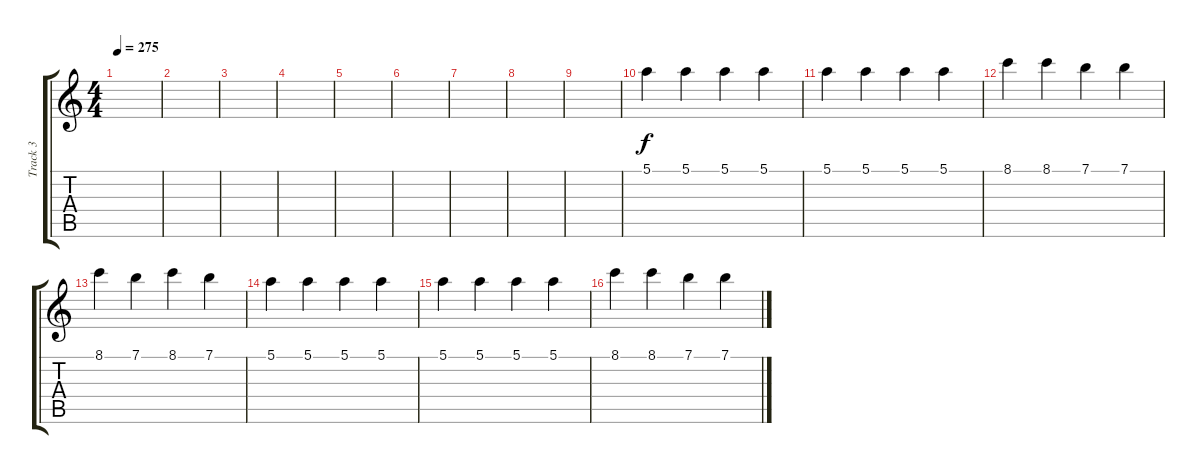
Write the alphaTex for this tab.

\track ("Track 3" "Track 3") {instrument distortionguitar}
\staff {score tabs}
\tuning (E4 B3 G3 D3 A2 D2) {hide}
\ts (4 4)
\tempo 275
\clef g2
\ks c
|
|
|
|
|
|
|
|
|
5.1.4 5.1.4 5.1.4 5.1.4 |
5.1.4 5.1.4 5.1.4 5.1.4 |
8.1.4 8.1.4 7.1.4 7.1.4 |
8.1.4 7.1.4 8.1.4 7.1.4 |
5.1.4 5.1.4 5.1.4 5.1.4 |
5.1.4 5.1.4 5.1.4 5.1.4 |
8.1.4 8.1.4 7.1.4 7.1.4
